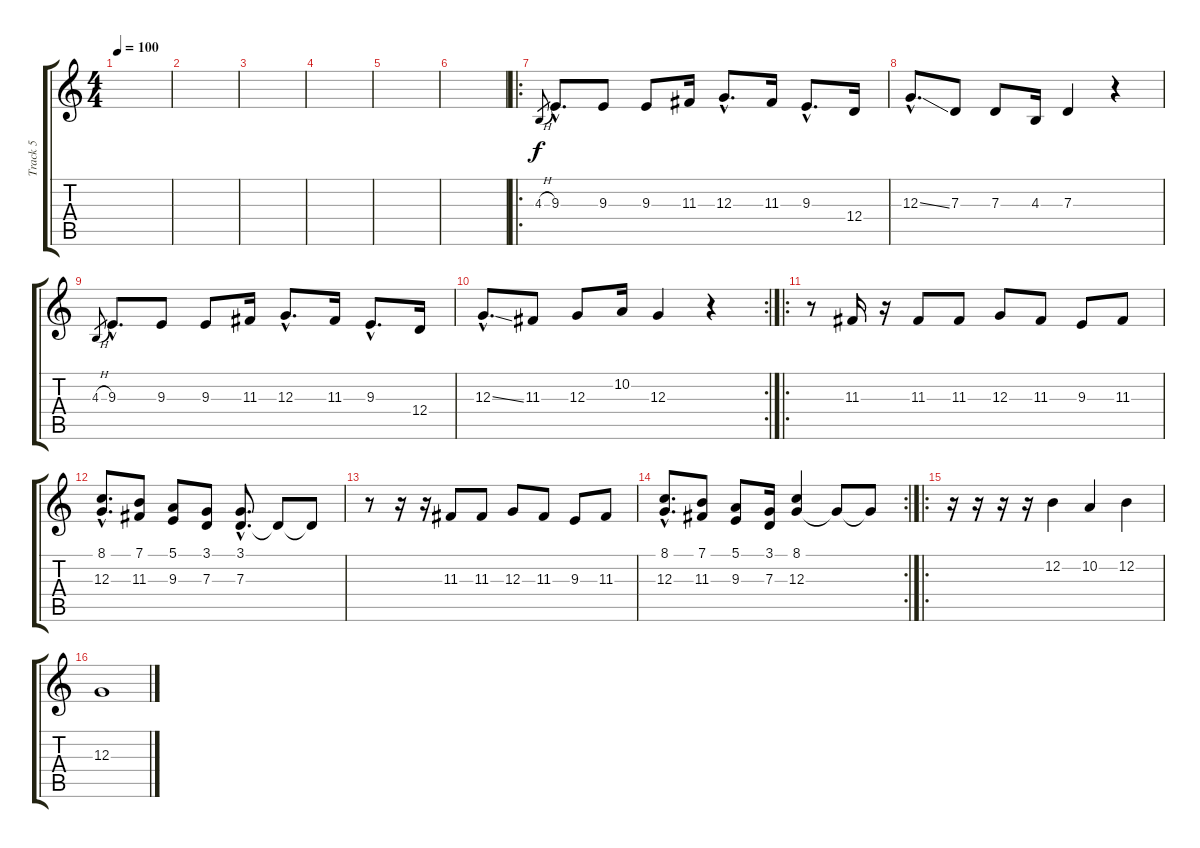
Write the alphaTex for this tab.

\track ("Track 5" "Track 5") {instrument synthvoice}
\staff {score tabs}
\tuning (E4 B3 G3 D3 A2 E2) {hide}
\ts (4 4)
\tempo 100
\clef g2
\ks c
|
|
|
|
|
|
\ro
4.3{h}.8{gr} 9.3{hac}.8{d} 9.3.8 9.3.8 11.3.16 12.3{hac}.8{d} 11.3.16 9.3{hac}.8{d} 12.4.16 |
12.3{ss hac}.8{d} 7.3.8 7.3.8 4.3.16 7.3.4 r.4 |
4.3{h}.8{gr} 9.3{hac}.8{d} 9.3.8 9.3.8 11.3.16 12.3{hac}.8{d} 11.3.16 9.3{hac}.8{d} 12.4.16 |
\rc 2
12.3{ss hac}.8{d} 11.3.8 12.3.8 10.2.16 12.3.4 r.4 |
\ro
r.8 11.3.16 r.16 11.3.8 11.3.8 12.3.8 11.3.8 9.3.8 11.3.8 |
(8.1{hac} 12.3{hac}).8{d} (7.1 11.3).8 (5.1 9.3).8 (3.1 7.3).8 (3.1{hac} 7.3{hac}).8{d} 7.3{t}.8 7.3{t}.8 |
r.8 r.16 r.16 11.3.8 11.3.8 12.3.8 11.3.8 9.3.8 11.3.8 |
\rc 2
(8.1{hac} 12.3{hac}).8{d} (7.1 11.3).8 (5.1 9.3).8 (3.1 7.3).16 (8.1 12.3).4 12.3{t}.8 12.3{t}.8 |
\ro
r.16 r.16 r.16 r.16 12.2.4 10.2.4 12.2.4 |
12.3.1
